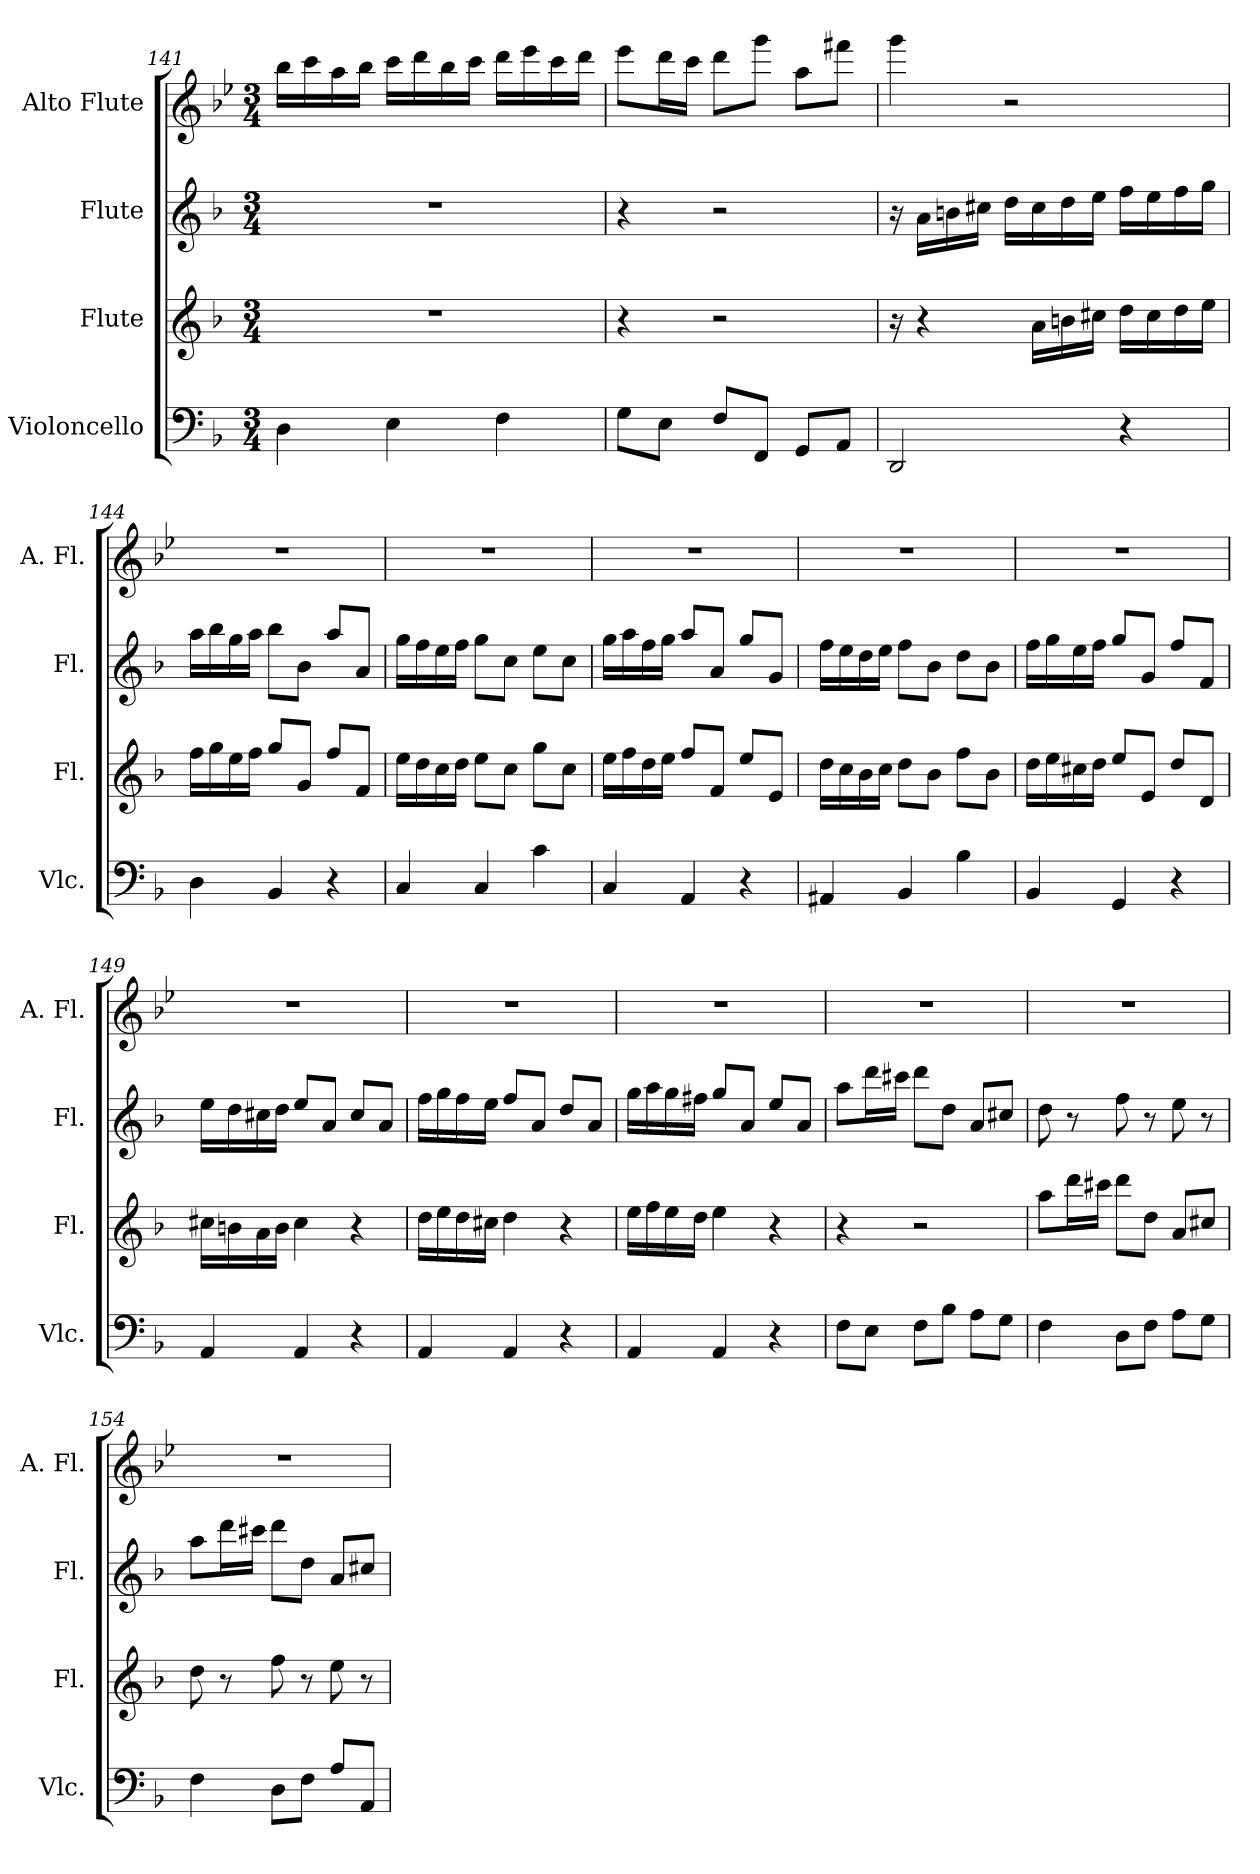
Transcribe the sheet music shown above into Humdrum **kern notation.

**kern	**kern	**kern	**kern
*part4	*part3	*part2	*part1
*staff4	*staff3	*staff2	*staff1
*I"Violoncello	*I"Flute	*I"Flute	*I"Alto Flute
*I'Vlc.	*I'Fl.	*I'Fl.	*I'A. Fl.
!!LO:PB:g=z
*clefF4	*clefG2	*clefG2	*clefG2
*	*	*	*ITrd3c5
*k[b-]	*k[b-]	*k[b-]	*k[b-]
*F:	*F:	*F:	*F:
*M3/4	*M3/4	*M3/4	*M3/4
=141	=141	=141	=141
4D\	2.r	2.r	16ff\LL
.	.	.	16gg\
.	.	.	16ee\
.	.	.	16ff\JJ
4E\	.	.	16gg\LL
.	.	.	16aa\
.	.	.	16ff\
.	.	.	16gg\JJ
4F\	.	.	16aa\LL
.	.	.	16bb-\
.	.	.	16gg\
.	.	.	16aa\JJ
=142	=142	=142	=142
8G\L	4r	4r	8bb-\L
8E\J	.	.	16aa\L
.	.	.	16gg\JJ
8F/L	2r	2r	8aa\L
8FF/J	.	.	8ddd\J
8GG/L	.	.	8ee\L
8AA/J	.	.	8ccc#X\J
=143	=143	=143	=143
2DD/	16r	16r	4ddd\
.	4r	16a\LL	.
.	.	16bn\	.
.	.	16cc#X\JJ	.
.	.	16dd\LL	2r
.	16a\LL	16cc#\	.
.	16bn\	16dd\	.
.	16cc#X\JJ	16ee\JJ	.
4r	16dd\LL	16ff\LL	.
.	16cc#\	16ee\	.
.	16dd\	16ff\	.
.	16ee\JJ	16gg\JJ	.
!!LO:PB:g=z
=144	=144	=144	=144
4D\	16ff\LL	16aa\LL	2.r
.	16gg\	16bb-\	.
.	16ee\	16gg\	.
.	16ff\JJ	16aa\JJ	.
4BB-/	8gg/L	8bb-\L	.
.	8g/J	8b-\J	.
4r	8ff/L	8aa/L	.
.	8f/J	8a/J	.
=145	=145	=145	=145
4C/	16ee\LL	16gg\LL	2.r
.	16dd\	16ff\	.
.	16cc\	16ee\	.
.	16dd\JJ	16ff\JJ	.
4C/	8ee\L	8gg\L	.
.	8cc\J	8cc\J	.
4c\	8gg\L	8ee\L	.
.	8cc\J	8cc\J	.
!!LO:PB:g=z
=146	=146	=146	=146
4C/	16ee\LL	16gg\LL	2.r
.	16ff\	16aa\	.
.	16dd\	16ff\	.
.	16ee\JJ	16gg\JJ	.
4AA/	8ff/L	8aa/L	.
.	8f/J	8a/J	.
4r	8ee/L	8gg/L	.
.	8e/J	8g/J	.
=147	=147	=147	=147
4AA#X/	16dd\LL	16ff\LL	2.r
.	16cc\	16ee\	.
.	16b-\	16dd\	.
.	16cc\JJ	16ee\JJ	.
4BB-/	8dd\L	8ff\L	.
.	8b-\J	8b-\J	.
4B-\	8ff\L	8dd\L	.
.	8b-\J	8b-\J	.
=148	=148	=148	=148
4BB-/	16dd\LL	16ff\LL	2.r
.	16ee\	16gg\	.
.	16cc#X\	16ee\	.
.	16dd\JJ	16ff\JJ	.
4GG/	8ee/L	8gg/L	.
.	8e/J	8g/J	.
4r	8dd/L	8ff/L	.
.	8d/J	8f/J	.
!!LO:PB:g=z
=149	=149	=149	=149
4AA/	16cc#X\LL	16ee\LL	2.r
.	16bn\	16dd\	.
.	16a\	16cc#X\	.
.	16b\JJ	16dd\JJ	.
4AA/	4cc#\	8ee/L	.
.	.	8a/J	.
4r	4r	8cc#/L	.
.	.	8a/J	.
!!LO:PB:g=z
=150	=150	=150	=150
4AA/	16dd\LL	16ff\LL	2.r
.	16ee\	16gg\	.
.	16dd\	16ff\	.
.	16cc#X\JJ	16ee\JJ	.
4AA/	4dd\	8ff/L	.
.	.	8a/J	.
4r	4r	8dd/L	.
.	.	8a/J	.
=151	=151	=151	=151
4AA/	16ee\LL	16gg\LL	2.r
.	16ff\	16aa\	.
.	16ee\	16gg\	.
.	16dd\JJ	16ff#X\JJ	.
4AA/	4ee\	8gg/L	.
.	.	8a/J	.
4r	4r	8ee/L	.
.	.	8a/J	.
=152	=152	=152	=152
8F\L	4r	8aa\L	2.r
8E\J	.	16ddd\L	.
.	.	16ccc#X\JJ	.
8F\L	2r	8ddd\L	.
8B-\J	.	8dd\J	.
8A\L	.	8a/L	.
8G\J	.	8cc#X/J	.
!!LO:PB:g=z
=153	=153	=153	=153
4F\	8aa\L	8dd\	2.r
.	16ddd\L	8r	.
.	16ccc#X\JJ	.	.
8D\L	8ddd\L	8ff\	.
8F\J	8dd\J	8r	.
8A\L	8a/L	8ee\	.
8G\J	8cc#X/J	8r	.
=154	=154	=154	=154
4F\	8dd\	8aa\L	2.r
.	8r	16ddd\L	.
.	.	16ccc#X\JJ	.
8D\L	8ff\	8ddd\L	.
8F\J	8r	8dd\J	.
8A/L	8ee\	8a/L	.
8AA/J	8r	8cc#X/J	.
=	=	=	=
*-	*-	*-	*-
